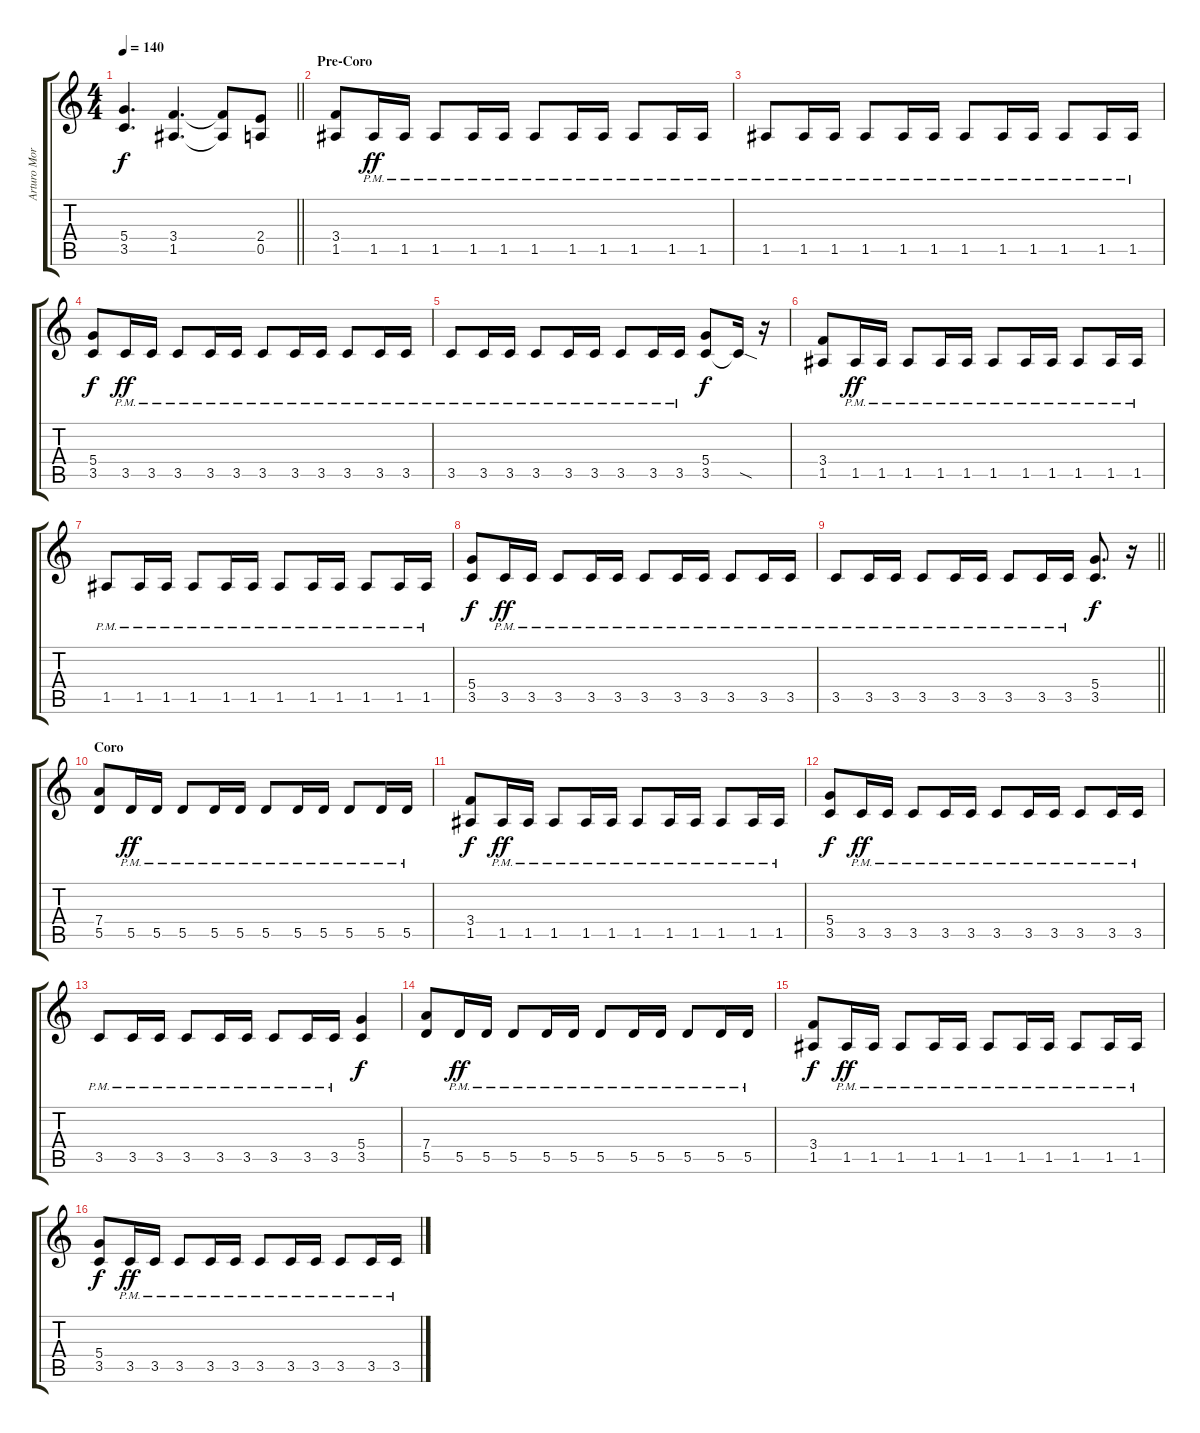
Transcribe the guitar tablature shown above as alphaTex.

\track ("Arturo Morras" "Arturo Mor") {instrument distortionguitar}
\staff {score tabs}
\tuning (E4 B3 G3 D3 A2 E2) {hide}
\ts (4 4)
\tempo 140
\clef g2
\barLineRight lightlight
\ks c
(5.4{t} 3.5{t}).4{d dy f} (3.4 1.5).4{d} (3.4{t} 1.5{t}).8 (2.4 0.5).8 |
\section ("" "Pre-Coro")
(3.4 1.5).8 1.5{pm}.16{dy ff} 1.5{pm}.16 1.5{pm}.8 1.5{pm}.16 1.5{pm}.16 1.5{pm}.8 1.5{pm}.16 1.5{pm}.16 1.5{pm}.8 1.5{pm}.16 1.5{pm}.16 |
1.5{pm}.8 1.5{pm}.16 1.5{pm}.16 1.5{pm}.8 1.5{pm}.16 1.5{pm}.16 1.5{pm}.8 1.5{pm}.16 1.5{pm}.16 1.5{pm}.8 1.5{pm}.16 1.5{pm}.16 |
(5.4 3.5).8{dy f} 3.5{pm}.16{dy ff} 3.5{pm}.16 3.5{pm}.8 3.5{pm}.16 3.5{pm}.16 3.5{pm}.8 3.5{pm}.16 3.5{pm}.16 3.5{pm}.8 3.5{pm}.16 3.5{pm}.16 |
3.5{pm}.8 3.5{pm}.16 3.5{pm}.16 3.5{pm}.8 3.5{pm}.16 3.5{pm}.16 3.5{pm}.8 3.5{pm}.16 3.5{pm}.16 (5.4 3.5).8{dy f} 3.5{sod t}.16 r.16 |
(3.4 1.5).8 1.5{pm}.16{dy ff} 1.5{pm}.16 1.5{pm}.8 1.5{pm}.16 1.5{pm}.16 1.5{pm}.8 1.5{pm}.16 1.5{pm}.16 1.5{pm}.8 1.5{pm}.16 1.5{pm}.16 |
1.5{pm}.8 1.5{pm}.16 1.5{pm}.16 1.5{pm}.8 1.5{pm}.16 1.5{pm}.16 1.5{pm}.8 1.5{pm}.16 1.5{pm}.16 1.5{pm}.8 1.5{pm}.16 1.5{pm}.16 |
(5.4 3.5).8{dy f} 3.5{pm}.16{dy ff} 3.5{pm}.16 3.5{pm}.8 3.5{pm}.16 3.5{pm}.16 3.5{pm}.8 3.5{pm}.16 3.5{pm}.16 3.5{pm}.8 3.5{pm}.16 3.5{pm}.16 |
\barLineRight lightlight
3.5{pm}.8 3.5{pm}.16 3.5{pm}.16 3.5{pm}.8 3.5{pm}.16 3.5{pm}.16 3.5{pm}.8 3.5{pm}.16 3.5{pm}.16 (5.4 3.5).8{d dy f} r.16 |
\section ("" "Coro")
(7.4 5.5).8 5.5{pm}.16{dy ff} 5.5{pm}.16 5.5{pm}.8 5.5{pm}.16 5.5{pm}.16 5.5{pm}.8 5.5{pm}.16 5.5{pm}.16 5.5{pm}.8 5.5{pm}.16 5.5{pm}.16 |
(3.4 1.5).8{dy f} 1.5{pm}.16{dy ff} 1.5{pm}.16 1.5{pm}.8 1.5{pm}.16 1.5{pm}.16 1.5{pm}.8 1.5{pm}.16 1.5{pm}.16 1.5{pm}.8 1.5{pm}.16 1.5{pm}.16 |
(5.4 3.5).8{dy f} 3.5{pm}.16{dy ff} 3.5{pm}.16 3.5{pm}.8 3.5{pm}.16 3.5{pm}.16 3.5{pm}.8 3.5{pm}.16 3.5{pm}.16 3.5{pm}.8 3.5{pm}.16 3.5{pm}.16 |
3.5{pm}.8 3.5{pm}.16 3.5{pm}.16 3.5{pm}.8 3.5{pm}.16 3.5{pm}.16 3.5{pm}.8 3.5{pm}.16 3.5{pm}.16 (5.4 3.5).4{dy f} |
(7.4 5.5).8 5.5{pm}.16{dy ff} 5.5{pm}.16 5.5{pm}.8 5.5{pm}.16 5.5{pm}.16 5.5{pm}.8 5.5{pm}.16 5.5{pm}.16 5.5{pm}.8 5.5{pm}.16 5.5{pm}.16 |
(3.4 1.5).8{dy f} 1.5{pm}.16{dy ff} 1.5{pm}.16 1.5{pm}.8 1.5{pm}.16 1.5{pm}.16 1.5{pm}.8 1.5{pm}.16 1.5{pm}.16 1.5{pm}.8 1.5{pm}.16 1.5{pm}.16 |
(5.4 3.5).8{dy f} 3.5{pm}.16{dy ff} 3.5{pm}.16 3.5{pm}.8 3.5{pm}.16 3.5{pm}.16 3.5{pm}.8 3.5{pm}.16 3.5{pm}.16 3.5{pm}.8 3.5{pm}.16 3.5{pm}.16
